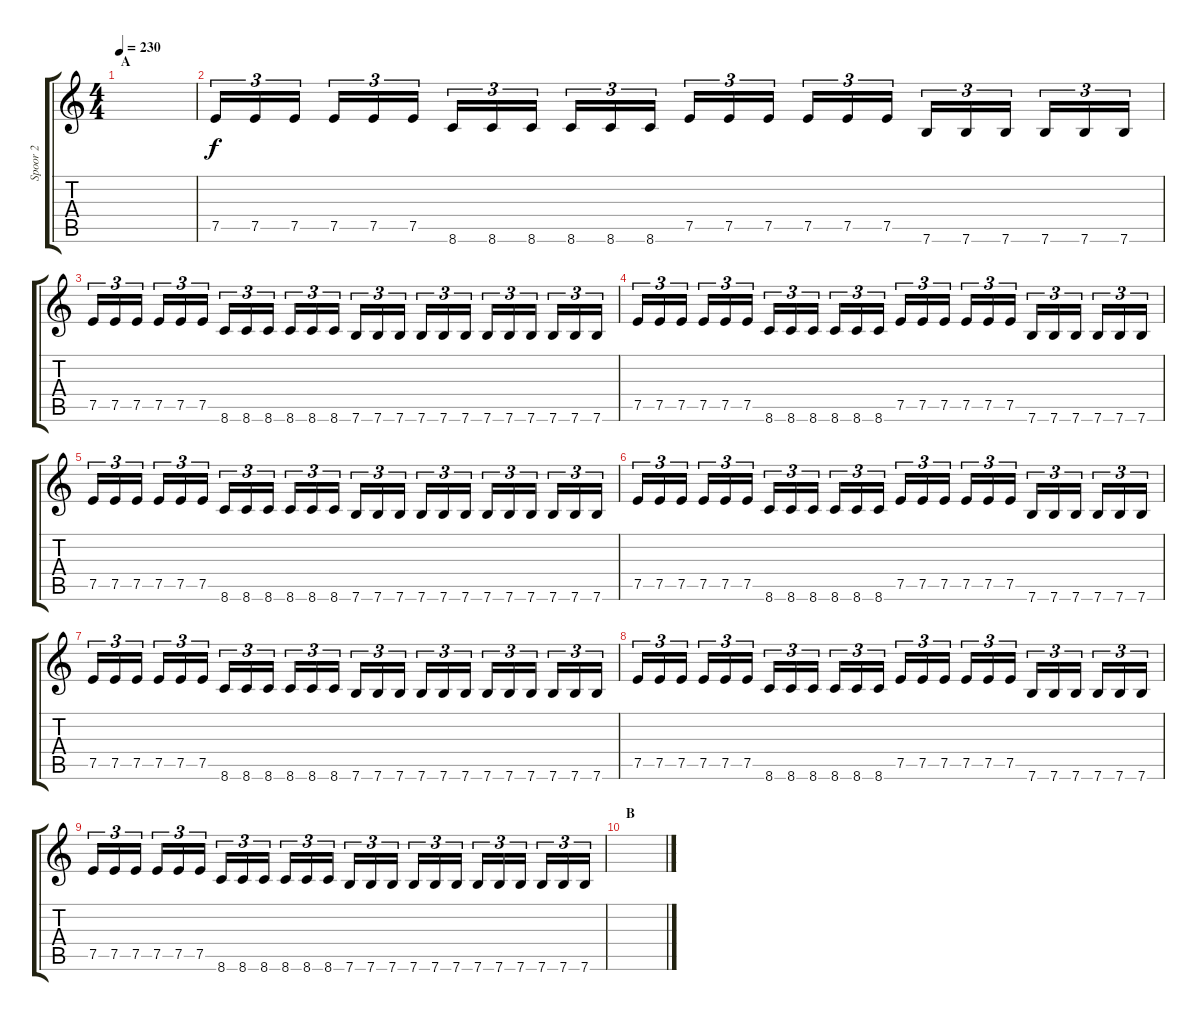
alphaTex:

\track ("Spoor 2" "Spoor 2") {instrument overdrivenguitar}
\staff {score tabs}
\tuning (E4 B3 G3 D3 A2 E2) {hide}
\ts (4 4)
\section ("" "A")
\tempo 230
\tempo 110
\tempo 230
\clef g2
\ks c
|
7.5.16{tu (3 2) volume 13} 7.5.16{tu (3 2)} 7.5.16{tu (3 2)} 7.5.16{tu (3 2)} 7.5.16{tu (3 2)} 7.5.16{tu (3 2)} 8.6.16{tu (3 2)} 8.6.16{tu (3 2)} 8.6.16{tu (3 2)} 8.6.16{tu (3 2)} 8.6.16{tu (3 2)} 8.6.16{tu (3 2)} 7.5.16{tu (3 2)} 7.5.16{tu (3 2)} 7.5.16{tu (3 2)} 7.5.16{tu (3 2)} 7.5.16{tu (3 2)} 7.5.16{tu (3 2)} 7.6.16{tu (3 2)} 7.6.16{tu (3 2)} 7.6.16{tu (3 2)} 7.6.16{tu (3 2)} 7.6.16{tu (3 2)} 7.6.16{tu (3 2)} |
7.5.16{tu (3 2)} 7.5.16{tu (3 2)} 7.5.16{tu (3 2)} 7.5.16{tu (3 2)} 7.5.16{tu (3 2)} 7.5.16{tu (3 2)} 8.6.16{tu (3 2)} 8.6.16{tu (3 2)} 8.6.16{tu (3 2)} 8.6.16{tu (3 2)} 8.6.16{tu (3 2)} 8.6.16{tu (3 2)} 7.6.16{tu (3 2)} 7.6.16{tu (3 2)} 7.6.16{tu (3 2)} 7.6.16{tu (3 2)} 7.6.16{tu (3 2)} 7.6.16{tu (3 2)} 7.6.16{tu (3 2)} 7.6.16{tu (3 2)} 7.6.16{tu (3 2)} 7.6.16{tu (3 2)} 7.6.16{tu (3 2)} 7.6.16{tu (3 2)} |
7.5.16{tu (3 2)} 7.5.16{tu (3 2)} 7.5.16{tu (3 2)} 7.5.16{tu (3 2)} 7.5.16{tu (3 2)} 7.5.16{tu (3 2)} 8.6.16{tu (3 2)} 8.6.16{tu (3 2)} 8.6.16{tu (3 2)} 8.6.16{tu (3 2)} 8.6.16{tu (3 2)} 8.6.16{tu (3 2)} 7.5.16{tu (3 2)} 7.5.16{tu (3 2)} 7.5.16{tu (3 2)} 7.5.16{tu (3 2)} 7.5.16{tu (3 2)} 7.5.16{tu (3 2)} 7.6.16{tu (3 2)} 7.6.16{tu (3 2)} 7.6.16{tu (3 2)} 7.6.16{tu (3 2)} 7.6.16{tu (3 2)} 7.6.16{tu (3 2)} |
7.5.16{tu (3 2)} 7.5.16{tu (3 2)} 7.5.16{tu (3 2)} 7.5.16{tu (3 2)} 7.5.16{tu (3 2)} 7.5.16{tu (3 2)} 8.6.16{tu (3 2)} 8.6.16{tu (3 2)} 8.6.16{tu (3 2)} 8.6.16{tu (3 2)} 8.6.16{tu (3 2)} 8.6.16{tu (3 2)} 7.6.16{tu (3 2)} 7.6.16{tu (3 2)} 7.6.16{tu (3 2)} 7.6.16{tu (3 2)} 7.6.16{tu (3 2)} 7.6.16{tu (3 2)} 7.6.16{tu (3 2)} 7.6.16{tu (3 2)} 7.6.16{tu (3 2)} 7.6.16{tu (3 2)} 7.6.16{tu (3 2)} 7.6.16{tu (3 2)} |
7.5.16{tu (3 2)} 7.5.16{tu (3 2)} 7.5.16{tu (3 2)} 7.5.16{tu (3 2)} 7.5.16{tu (3 2)} 7.5.16{tu (3 2)} 8.6.16{tu (3 2)} 8.6.16{tu (3 2)} 8.6.16{tu (3 2)} 8.6.16{tu (3 2)} 8.6.16{tu (3 2)} 8.6.16{tu (3 2)} 7.5.16{tu (3 2)} 7.5.16{tu (3 2)} 7.5.16{tu (3 2)} 7.5.16{tu (3 2)} 7.5.16{tu (3 2)} 7.5.16{tu (3 2)} 7.6.16{tu (3 2)} 7.6.16{tu (3 2)} 7.6.16{tu (3 2)} 7.6.16{tu (3 2)} 7.6.16{tu (3 2)} 7.6.16{tu (3 2)} |
7.5.16{tu (3 2)} 7.5.16{tu (3 2)} 7.5.16{tu (3 2)} 7.5.16{tu (3 2)} 7.5.16{tu (3 2)} 7.5.16{tu (3 2)} 8.6.16{tu (3 2)} 8.6.16{tu (3 2)} 8.6.16{tu (3 2)} 8.6.16{tu (3 2)} 8.6.16{tu (3 2)} 8.6.16{tu (3 2)} 7.6.16{tu (3 2)} 7.6.16{tu (3 2)} 7.6.16{tu (3 2)} 7.6.16{tu (3 2)} 7.6.16{tu (3 2)} 7.6.16{tu (3 2)} 7.6.16{tu (3 2)} 7.6.16{tu (3 2)} 7.6.16{tu (3 2)} 7.6.16{tu (3 2)} 7.6.16{tu (3 2)} 7.6.16{tu (3 2)} |
7.5.16{tu (3 2)} 7.5.16{tu (3 2)} 7.5.16{tu (3 2)} 7.5.16{tu (3 2)} 7.5.16{tu (3 2)} 7.5.16{tu (3 2)} 8.6.16{tu (3 2)} 8.6.16{tu (3 2)} 8.6.16{tu (3 2)} 8.6.16{tu (3 2)} 8.6.16{tu (3 2)} 8.6.16{tu (3 2)} 7.5.16{tu (3 2)} 7.5.16{tu (3 2)} 7.5.16{tu (3 2)} 7.5.16{tu (3 2)} 7.5.16{tu (3 2)} 7.5.16{tu (3 2)} 7.6.16{tu (3 2)} 7.6.16{tu (3 2)} 7.6.16{tu (3 2)} 7.6.16{tu (3 2)} 7.6.16{tu (3 2)} 7.6.16{tu (3 2)} |
7.5.16{tu (3 2)} 7.5.16{tu (3 2)} 7.5.16{tu (3 2)} 7.5.16{tu (3 2)} 7.5.16{tu (3 2)} 7.5.16{tu (3 2)} 8.6.16{tu (3 2)} 8.6.16{tu (3 2)} 8.6.16{tu (3 2)} 8.6.16{tu (3 2)} 8.6.16{tu (3 2)} 8.6.16{tu (3 2)} 7.6.16{tu (3 2)} 7.6.16{tu (3 2)} 7.6.16{tu (3 2)} 7.6.16{tu (3 2)} 7.6.16{tu (3 2)} 7.6.16{tu (3 2)} 7.6.16{tu (3 2)} 7.6.16{tu (3 2)} 7.6.16{tu (3 2)} 7.6.16{tu (3 2)} 7.6.16{tu (3 2)} 7.6.16{tu (3 2)} |
\section ("" "B")
